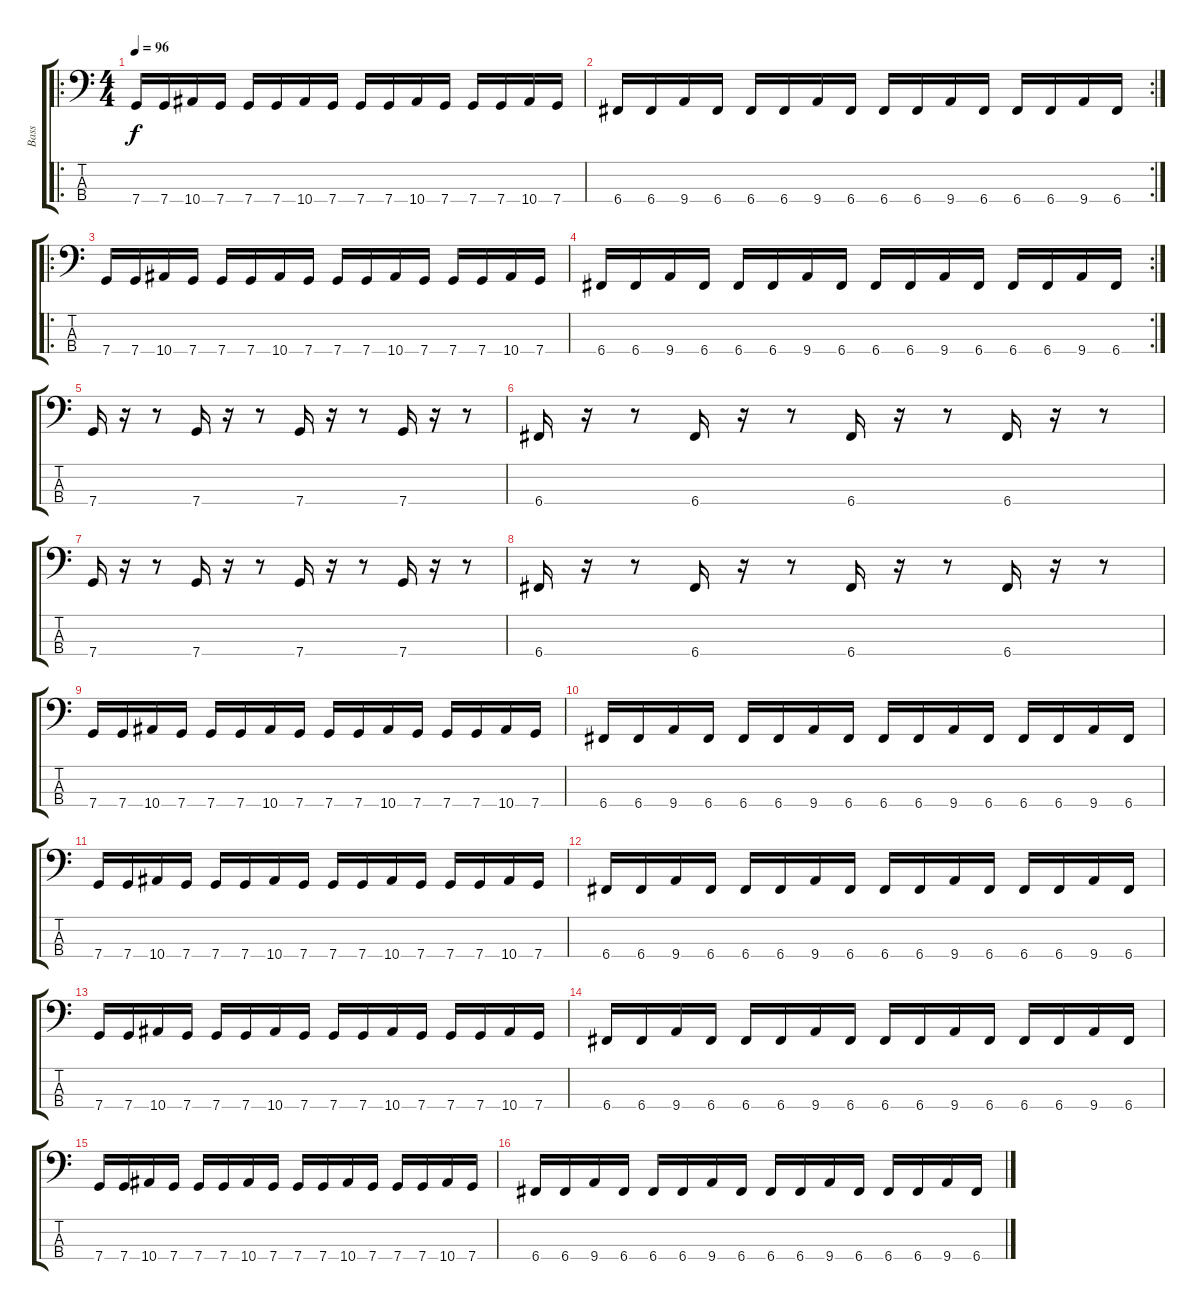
\track ("Bass" "Bass") {instrument electricbassfinger}
\staff {score tabs}
\tuning (F2 C2 G1 C1) {hide}
\ro
\ts (4 4)
\tempo 96
\clef f4
\ks c
7.4.16{dy f} 7.4.16 10.4.16 7.4.16 7.4.16 7.4.16 10.4.16 7.4.16 7.4.16 7.4.16 10.4.16 7.4.16 7.4.16 7.4.16 10.4.16 7.4.16 |
\rc 2
6.4.16 6.4.16 9.4.16 6.4.16 6.4.16 6.4.16 9.4.16 6.4.16 6.4.16 6.4.16 9.4.16 6.4.16 6.4.16 6.4.16 9.4.16 6.4.16 |
\ro
7.4.16 7.4.16 10.4.16 7.4.16 7.4.16 7.4.16 10.4.16 7.4.16 7.4.16 7.4.16 10.4.16 7.4.16 7.4.16 7.4.16 10.4.16 7.4.16 |
\rc 2
6.4.16 6.4.16 9.4.16 6.4.16 6.4.16 6.4.16 9.4.16 6.4.16 6.4.16 6.4.16 9.4.16 6.4.16 6.4.16 6.4.16 9.4.16 6.4.16 |
7.4.16 r.16 r.8 7.4.16 r.16 r.8 7.4.16 r.16 r.8 7.4.16 r.16 r.8 |
6.4.16 r.16 r.8 6.4.16 r.16 r.8 6.4.16 r.16 r.8 6.4.16 r.16 r.8 |
7.4.16 r.16 r.8 7.4.16 r.16 r.8 7.4.16 r.16 r.8 7.4.16 r.16 r.8 |
6.4.16 r.16 r.8 6.4.16 r.16 r.8 6.4.16 r.16 r.8 6.4.16 r.16 r.8 |
7.4.16 7.4.16 10.4.16 7.4.16 7.4.16 7.4.16 10.4.16 7.4.16 7.4.16 7.4.16 10.4.16 7.4.16 7.4.16 7.4.16 10.4.16 7.4.16 |
6.4.16 6.4.16 9.4.16 6.4.16 6.4.16 6.4.16 9.4.16 6.4.16 6.4.16 6.4.16 9.4.16 6.4.16 6.4.16 6.4.16 9.4.16 6.4.16 |
7.4.16 7.4.16 10.4.16 7.4.16 7.4.16 7.4.16 10.4.16 7.4.16 7.4.16 7.4.16 10.4.16 7.4.16 7.4.16 7.4.16 10.4.16 7.4.16 |
6.4.16 6.4.16 9.4.16 6.4.16 6.4.16 6.4.16 9.4.16 6.4.16 6.4.16 6.4.16 9.4.16 6.4.16 6.4.16 6.4.16 9.4.16 6.4.16 |
7.4.16 7.4.16 10.4.16 7.4.16 7.4.16 7.4.16 10.4.16 7.4.16 7.4.16 7.4.16 10.4.16 7.4.16 7.4.16 7.4.16 10.4.16 7.4.16 |
6.4.16 6.4.16 9.4.16 6.4.16 6.4.16 6.4.16 9.4.16 6.4.16 6.4.16 6.4.16 9.4.16 6.4.16 6.4.16 6.4.16 9.4.16 6.4.16 |
7.4.16 7.4.16 10.4.16 7.4.16 7.4.16 7.4.16 10.4.16 7.4.16 7.4.16 7.4.16 10.4.16 7.4.16 7.4.16 7.4.16 10.4.16 7.4.16 |
6.4.16 6.4.16 9.4.16 6.4.16 6.4.16 6.4.16 9.4.16 6.4.16 6.4.16 6.4.16 9.4.16 6.4.16 6.4.16 6.4.16 9.4.16 6.4.16
